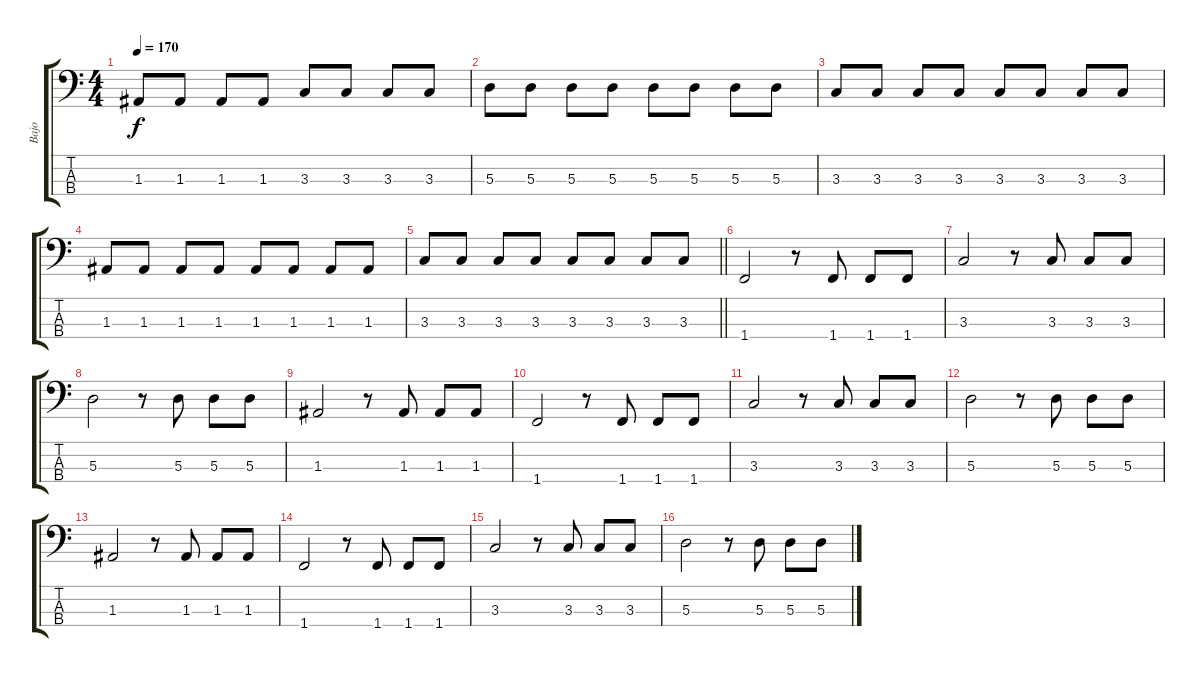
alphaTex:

\track ("Bajo" "Bajo") {instrument electricbassfinger}
\staff {score tabs}
\tuning (G2 D2 A1 E1) {hide}
\ts (4 4)
\tempo 170
\clef f4
\ks c
1.3.8{dy f} 1.3.8 1.3.8 1.3.8 3.3.8 3.3.8 3.3.8 3.3.8 |
5.3.8 5.3.8 5.3.8 5.3.8 5.3.8 5.3.8 5.3.8 5.3.8 |
3.3.8 3.3.8 3.3.8 3.3.8 3.3.8 3.3.8 3.3.8 3.3.8 |
1.3.8 1.3.8 1.3.8 1.3.8 1.3.8 1.3.8 1.3.8 1.3.8 |
\barLineRight lightlight
3.3.8 3.3.8 3.3.8 3.3.8 3.3.8 3.3.8 3.3.8 3.3.8 |
1.4.2 r.8 1.4.8 1.4.8 1.4.8 |
3.3.2 r.8 3.3.8 3.3.8 3.3.8 |
5.3.2 r.8 5.3.8 5.3.8 5.3.8 |
1.3.2 r.8 1.3.8 1.3.8 1.3.8 |
1.4.2 r.8 1.4.8 1.4.8 1.4.8 |
3.3.2 r.8 3.3.8 3.3.8 3.3.8 |
5.3.2 r.8 5.3.8 5.3.8 5.3.8 |
1.3.2 r.8 1.3.8 1.3.8 1.3.8 |
1.4.2 r.8 1.4.8 1.4.8 1.4.8 |
3.3.2 r.8 3.3.8 3.3.8 3.3.8 |
5.3.2 r.8 5.3.8 5.3.8 5.3.8
